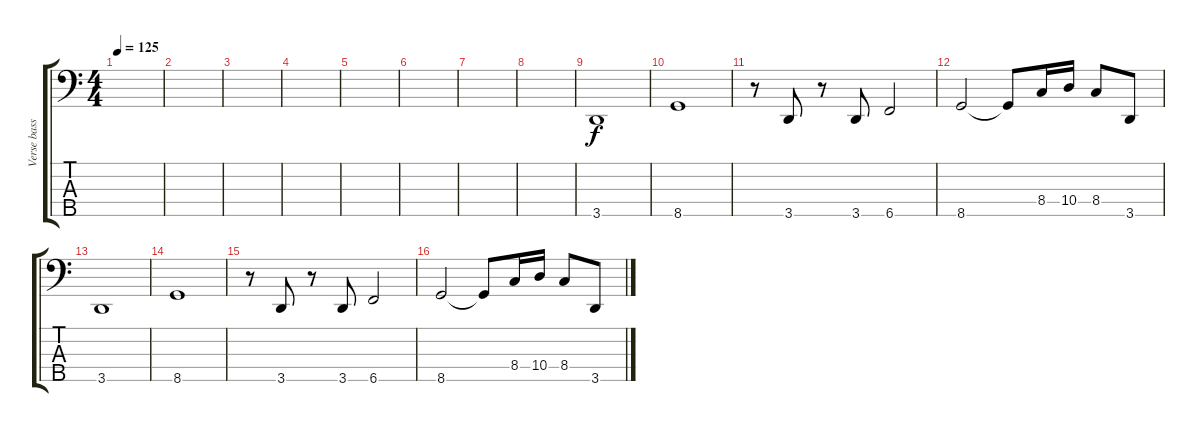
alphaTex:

\track ("Verse bass" "Verse bass") {instrument distortionguitar}
\staff {score tabs}
\tuning (G2 D2 A1 E1 B0) {hide}
\ts (4 4)
\tempo 125
\clef f4
\ks c
|
|
|
|
|
|
|
|
3.5.1 |
8.5.1 |
r.8 3.5.8 r.8 3.5.8 6.5.2 |
8.5.2 8.5{t}.8 8.4.16 10.4.16 8.4.8 3.5.8 |
3.5.1 |
8.5.1 |
r.8 3.5.8 r.8 3.5.8 6.5.2 |
8.5.2 8.5{t}.8 8.4.16 10.4.16 8.4.8 3.5.8
